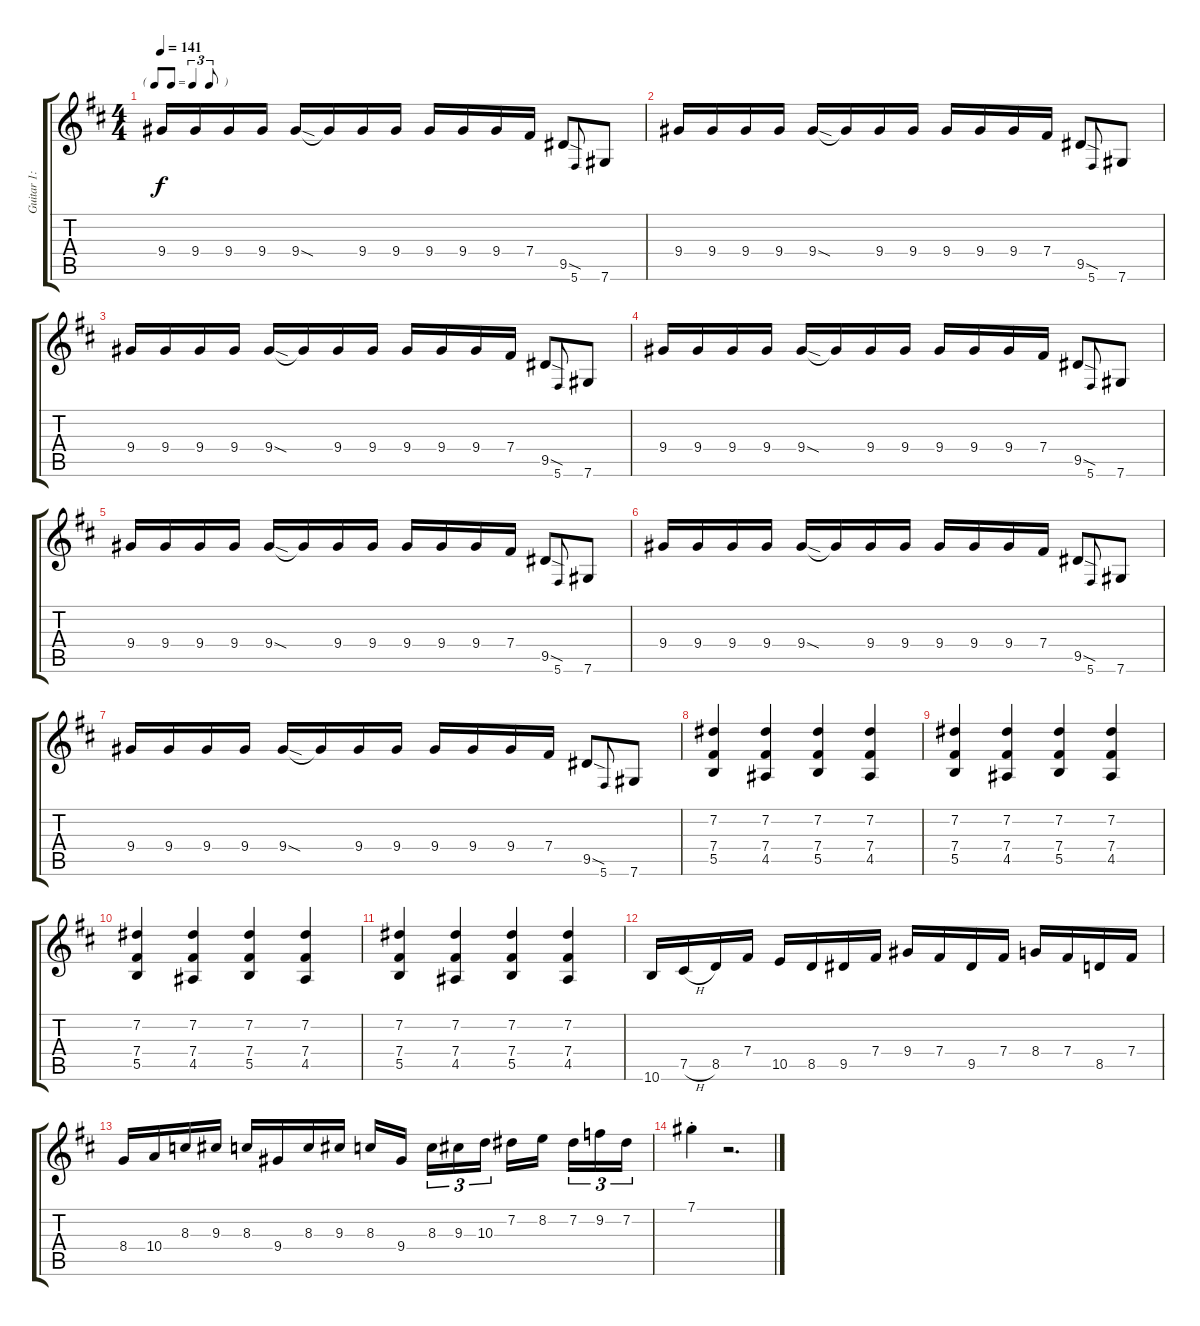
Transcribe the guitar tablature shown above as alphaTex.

\track ("Guitar 1: Tony" "Guitar 1: ") {instrument distortionguitar}
\staff {score tabs}
\tuning (Db4 Ab3 E3 B2 Gb2 Db2) {hide}
\ts (4 4)
\tf triplet8th
\tempo 141
\clef g2
\ks d
9.4.16{dy f} 9.4.16 9.4.16 9.4.16{beam split} 9.4{sod}.16 9.4{t}.16 9.4.16 9.4.16 9.4.16 9.4.16 9.4.16 7.4.16 9.5{sod}.8 5.6.8{gr onbeat} 7.6.8 |
9.4.16 9.4.16 9.4.16 9.4.16{beam split} 9.4{sod}.16 9.4{t}.16 9.4.16 9.4.16 9.4.16 9.4.16 9.4.16 7.4.16 9.5{sod}.8 5.6.8{gr onbeat} 7.6.8 |
9.4.16 9.4.16 9.4.16 9.4.16{beam split} 9.4{sod}.16 9.4{t}.16 9.4.16 9.4.16 9.4.16 9.4.16 9.4.16 7.4.16 9.5{sod}.8 5.6.8{gr onbeat} 7.6.8 |
9.4.16 9.4.16 9.4.16 9.4.16{beam split} 9.4{sod}.16 9.4{t}.16 9.4.16 9.4.16 9.4.16 9.4.16 9.4.16 7.4.16 9.5{sod}.8 5.6.8{gr onbeat} 7.6.8 |
9.4.16 9.4.16 9.4.16 9.4.16{beam split} 9.4{sod}.16 9.4{t}.16 9.4.16 9.4.16 9.4.16 9.4.16 9.4.16 7.4.16 9.5{sod}.8 5.6.8{gr onbeat} 7.6.8 |
9.4.16 9.4.16 9.4.16 9.4.16{beam split} 9.4{sod}.16 9.4{t}.16 9.4.16 9.4.16 9.4.16 9.4.16 9.4.16 7.4.16 9.5{sod}.8 5.6.8{gr onbeat} 7.6.8 |
9.4.16 9.4.16 9.4.16 9.4.16{beam split} 9.4{sod}.16 9.4{t}.16 9.4.16 9.4.16 9.4.16 9.4.16 9.4.16 7.4.16 9.5{sod}.8 5.6.8{gr onbeat} 7.6.8 |
(7.2 7.4 5.5).4 (7.2 7.4 4.5).4 (7.2 7.4 5.5).4 (7.2 7.4 4.5).4 |
(7.2 7.4 5.5).4 (7.2 7.4 4.5).4 (7.2 7.4 5.5).4 (7.2 7.4 4.5).4 |
(7.2 7.4 5.5).4 (7.2 7.4 4.5).4 (7.2 7.4 5.5).4 (7.2 7.4 4.5).4 |
(7.2 7.4 5.5).4 (7.2 7.4 4.5).4 (7.2 7.4 5.5).4 (7.2 7.4 4.5).4 |
10.6.16 7.5{h}.16 8.5.16 7.4.16 10.5.16 8.5.16 9.5.16 7.4.16 9.4.16 7.4.16 9.5.16 7.4.16 8.4.16 7.4.16 8.5.16 7.4.16 |
8.4.16 10.4.16 8.3.16 9.3.16 8.3.16 9.4.16 8.3.16 9.3.16 8.3.16 9.4.16{beam splitsecondary} 8.3.16{tu (3 2)} 9.3.16{tu (3 2)} 10.3.16{tu (3 2)} 7.2.16 8.2.16{beam splitsecondary} 7.2.16{tu (3 2)} 9.2.16{tu (3 2)} 7.2.16{tu (3 2)} |
7.1{st}.4 r.2{d}
